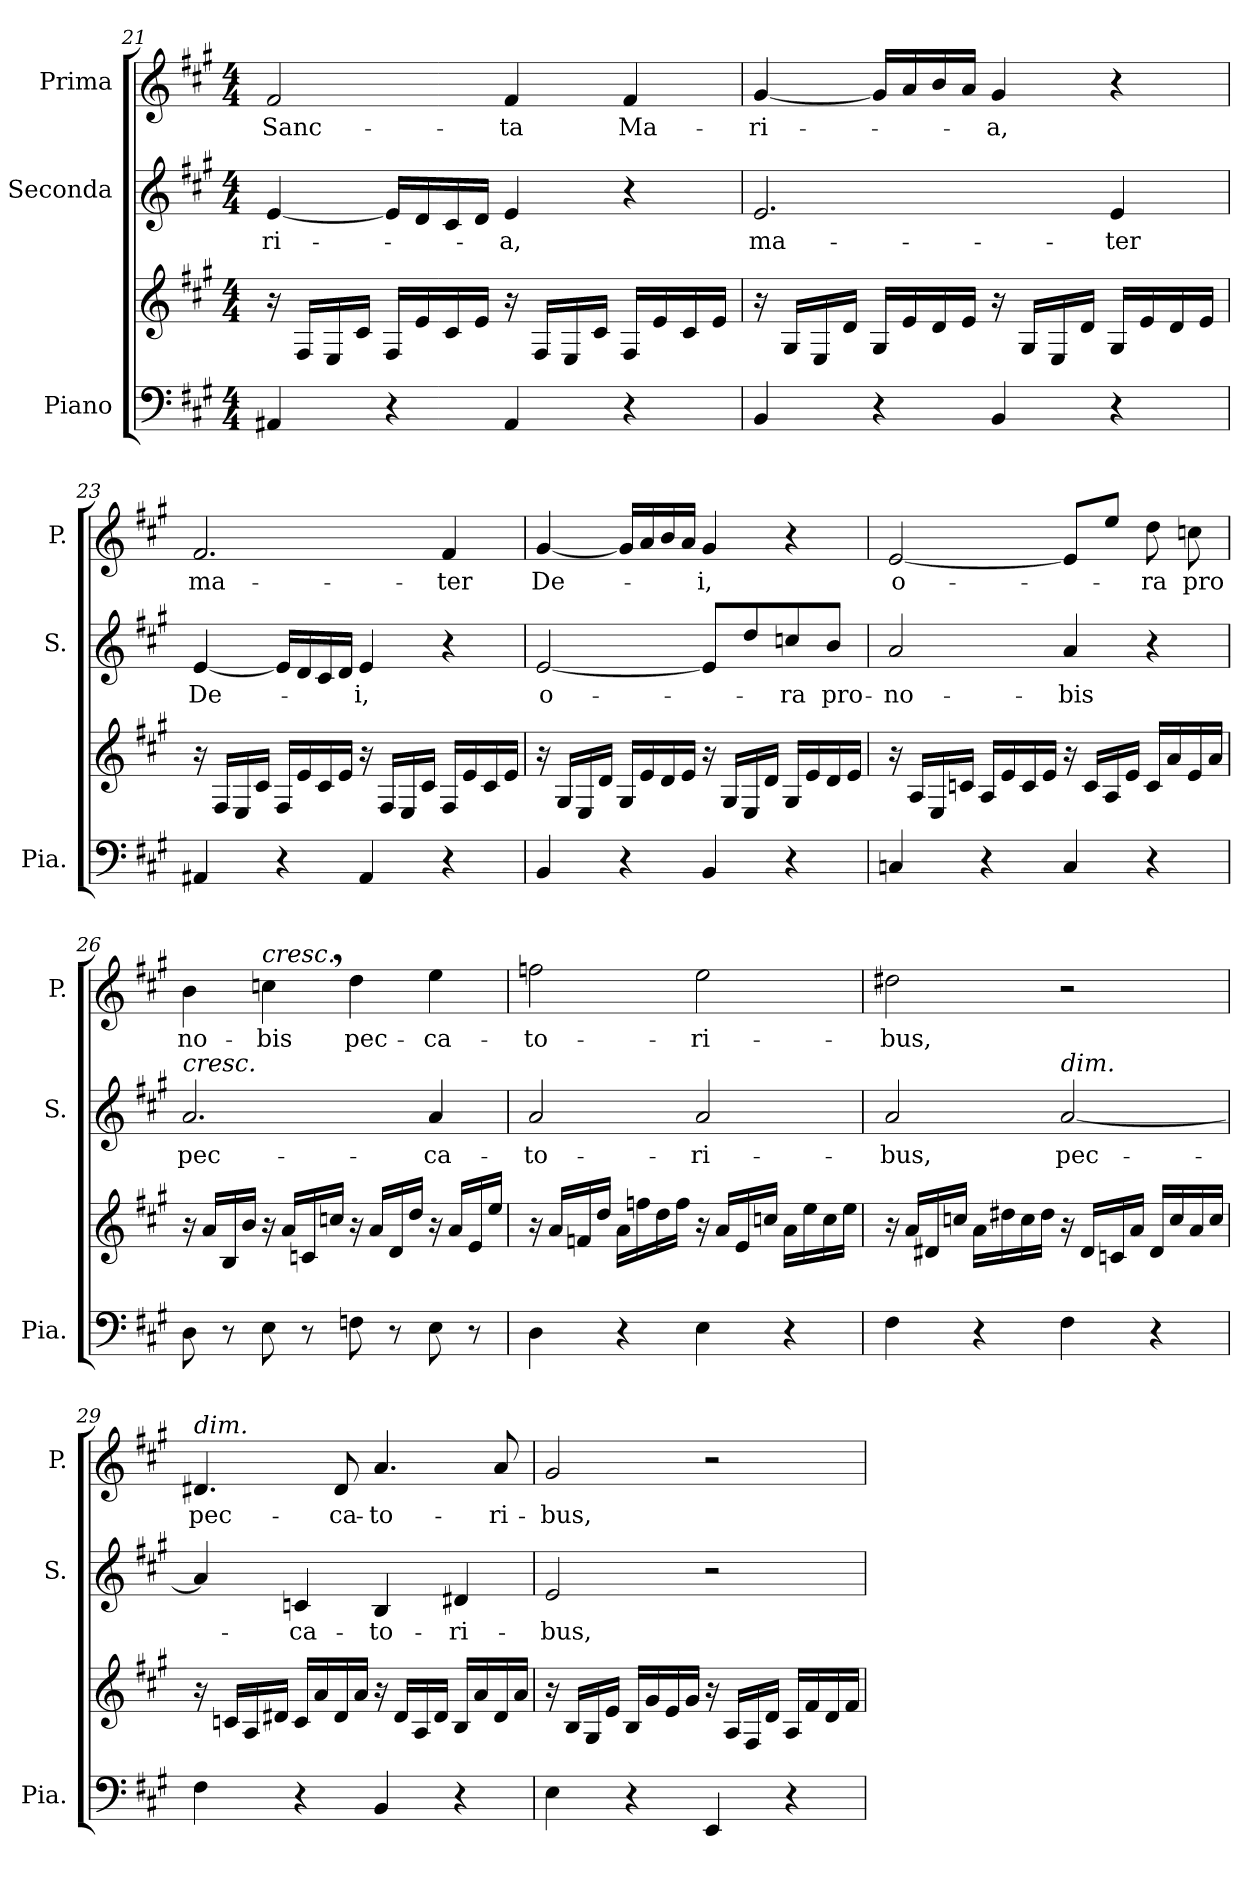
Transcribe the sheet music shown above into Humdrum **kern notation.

**kern	**kern	**kern	**text	**kern	**text
*part3	*part3	*part2	*part2	*part1	*part1
*staff4	*staff3	*staff2	*staff2	*staff1	*staff1
*I"Piano	*	*I"Seconda	*	*I"Prima	*
*I'Pia.	*	*I'S.	*	*I'P.	*
*clefF4	*clefG2	*clefG2	*	*clefG2	*
*k[f#c#g#]	*k[f#c#g#]	*k[f#c#g#]	*	*k[f#c#g#]	*
*M4/4	*M4/4	*M4/4	*	*M4/4	*
=21	=21	=21	=21	=21	=21
!	!	!	!LO:LY:b	!	!LO:LY:b
4AA#X/	16r	[4e/	-ri-	2f#/	Sanc-
.	16F#/LL	.	.	.	.
.	16E/	.	.	.	.
.	16c#/JJ	.	.	.	.
4r	16F#/LL	16e/LL]	.	.	.
.	16e/	16d/	.	.	.
.	16c#/	16c#/	.	.	.
.	16e/JJ	16d/JJ	.	.	.
!	!	!	!LO:LY:b	!	!LO:LY:b
4AA#/	16r	4e/	-a,	4f#/	-ta
.	16F#/LL	.	.	.	.
.	16E/	.	.	.	.
.	16c#/JJ	.	.	.	.
!	!	!	!	!	!LO:LY:b
4r	16F#/LL	4r	.	4f#/	Ma-
.	16e/	.	.	.	.
.	16c#/	.	.	.	.
.	16e/JJ	.	.	.	.
!!LO:LB:g=z
=22	=22	=22	=22	=22	=22
!	!	!	!LO:LY:b	!	!LO:LY:b
4BB/	16r	2.e/	ma-	[4g#/	-ri-
.	16G#/LL	.	.	.	.
.	16E/	.	.	.	.
.	16d/JJ	.	.	.	.
4r	16G#/LL	.	.	16g#/LL]	.
.	16e/	.	.	16a/	.
.	16d/	.	.	16b/	.
.	16e/JJ	.	.	16a/JJ	.
!	!	!	!	!	!LO:LY:b
4BB/	16r	.	.	4g#/	-a,
.	16G#/LL	.	.	.	.
.	16E/	.	.	.	.
.	16d/JJ	.	.	.	.
!	!	!	!LO:LY:b	!	!
4r	16G#/LL	4e/	-ter	4r	.
.	16e/	.	.	.	.
.	16d/	.	.	.	.
.	16e/JJ	.	.	.	.
=23	=23	=23	=23	=23	=23
!	!	!	!LO:LY:b	!	!LO:LY:b
4AA#X/	16r	[4e/	De-	2.f#/	ma-
.	16F#/LL	.	.	.	.
.	16E/	.	.	.	.
.	16c#/JJ	.	.	.	.
4r	16F#/LL	16e/LL]	.	.	.
.	16e/	16d/	.	.	.
.	16c#/	16c#/	.	.	.
.	16e/JJ	16d/JJ	.	.	.
!	!	!	!LO:LY:b	!	!
4AA#/	16r	4e/	-i,	.	.
.	16F#/LL	.	.	.	.
.	16E/	.	.	.	.
.	16c#/JJ	.	.	.	.
!	!	!	!	!	!LO:LY:b
4r	16F#/LL	4r	.	4f#/	-ter
.	16e/	.	.	.	.
.	16c#/	.	.	.	.
.	16e/JJ	.	.	.	.
=24	=24	=24	=24	=24	=24
!	!	!	!LO:LY:b	!	!LO:LY:b
4BB/	16r	[2e/	o-	[4g#/	De-
.	16G#/LL	.	.	.	.
.	16E/	.	.	.	.
.	16d/JJ	.	.	.	.
4r	16G#/LL	.	.	16g#/LL]	.
.	16e/	.	.	16a/	.
.	16d/	.	.	16b/	.
.	16e/JJ	.	.	16a/JJ	.
!	!	!	!	!	!LO:LY:b
4BB/	16r	8e/L]	.	4g#/	-i,
.	16G#/LL	.	.	.	.
.	16E/	8dd/	.	.	.
.	16d/JJ	.	.	.	.
!	!	!	!LO:LY:b	!	!
4r	16G#/LL	8ccn/	-ra	4r	.
.	16e/	.	.	.	.
!	!	!	!LO:LY:b	!	!
.	16d/	8b/J	pro-	.	.
.	16e/JJ	.	.	.	.
!!LO:LB:g=z
=25	=25	=25	=25	=25	=25
!	!	!	!LO:LY:b	!	!LO:LY:b
4Cn/	16r	2a/	-no-	[2e/	o-
.	16A/LL	.	.	.	.
.	16E/	.	.	.	.
.	16cn/JJ	.	.	.	.
4r	16A/LL	.	.	.	.
.	16e/	.	.	.	.
.	16c/	.	.	.	.
.	16e/JJ	.	.	.	.
!	!	!	!LO:LY:b	!	!
4C/	16r	4a/	-bis	8e/L]	.
.	16c/LL	.	.	.	.
.	16A/	.	.	8ee/J	.
.	16e/JJ	.	.	.	.
!	!	!	!	!	!LO:LY:b
4r	16c/LL	4r	.	8dd\	-ra
.	16a/	.	.	.	.
!	!	!	!	!	!LO:LY:b
.	16e/	.	.	8ccn\	pro
.	16a/JJ	.	.	.	.
=26	=26	=26	=26	=26	=26
!	!	!LO:TX:a:i:t=cresc.	!	!	!
!	!	!	!LO:LY:b	!	!LO:LY:b
8D\	16r	2.a/	pec-	4b\	no-
.	16a/LL	.	.	.	.
8r	16B/	.	.	.	.
.	16b/JJ	.	.	.	.
!	!	!	!	!LO:TX:a:i:t=cresc.	!
!	!	!	!	!	!LO:LY:b
8E\	16r	.	.	4ccn,\	-bis
.	16a/LL	.	.	.	.
8r	16cn/	.	.	.	.
.	16ccn/JJ	.	.	.	.
!	!	!	!	!	!LO:LY:b
8Fn\	16r	.	.	4dd\	pec-
.	16a/LL	.	.	.	.
8r	16d/	.	.	.	.
.	16dd/JJ	.	.	.	.
!	!	!	!LO:LY:b	!	!LO:LY:b
8E\	16r	4a/	-ca-	4ee\	-ca-
.	16a/LL	.	.	.	.
8r	16e/	.	.	.	.
.	16ee/JJ	.	.	.	.
=27	=27	=27	=27	=27	=27
!	!	!	!LO:LY:b	!	!LO:LY:b
4D\	16r	2a/	-to-	2ffn\	-to-
.	16a/LL	.	.	.	.
.	16fn/	.	.	.	.
.	16dd/JJ	.	.	.	.
4r	16a\LL	.	.	.	.
.	16ffn\	.	.	.	.
.	16dd\	.	.	.	.
.	16ff\JJ	.	.	.	.
!	!	!	!LO:LY:b	!	!LO:LY:b
4E\	16r	2a/	-ri-	2ee\	-ri-
.	16a/LL	.	.	.	.
.	16e/	.	.	.	.
.	16ccn/JJ	.	.	.	.
4r	16a\LL	.	.	.	.
.	16ee\	.	.	.	.
.	16cc\	.	.	.	.
.	16ee\JJ	.	.	.	.
!!LO:PB:g=z
=28	=28	=28	=28	=28	=28
!	!	!	!LO:LY:b	!	!LO:LY:b
4F#\	16r	2a/	-bus,	2dd#X\	-bus,
.	16a/LL	.	.	.	.
.	16d#X/	.	.	.	.
.	16ccn/JJ	.	.	.	.
4r	16a\LL	.	.	.	.
.	16dd#X\	.	.	.	.
.	16cc\	.	.	.	.
.	16dd#\JJ	.	.	.	.
!	!	!LO:TX:a:i:t=dim.	!	!	!
!	!	!	!LO:LY:b	!	!
4F#\	16r	[2a/	pec-	2r	.
.	16d#/LL	.	.	.	.
.	16cn/	.	.	.	.
.	16a/JJ	.	.	.	.
4r	16d#/LL	.	.	.	.
.	16cc/	.	.	.	.
.	16a/	.	.	.	.
.	16cc/JJ	.	.	.	.
=29	=29	=29	=29	=29	=29
!	!	!	!	!LO:TX:a:i:t=dim.	!
!	!	!	!	!	!LO:LY:b
4F#\	16r	4a/]	.	4.d#X/	pec-
.	16cn/LL	.	.	.	.
.	16A/	.	.	.	.
.	16d#X/JJ	.	.	.	.
!	!	!	!LO:LY:b	!	!
4r	16c/LL	4cn/	-ca-	.	.
.	16a/	.	.	.	.
!	!	!	!	!	!LO:LY:b
.	16d#/	.	.	8d#/	-ca-
.	16a/JJ	.	.	.	.
!	!	!	!LO:LY:b	!	!LO:LY:b
4BB/	16r	4B/	-to-	4.a/	-to-
.	16d#/LL	.	.	.	.
.	16A/	.	.	.	.
.	16d#/JJ	.	.	.	.
!	!	!	!LO:LY:b	!	!
4r	16B/LL	4d#X/	-ri-	.	.
.	16a/	.	.	.	.
!	!	!	!	!	!LO:LY:b
.	16d#/	.	.	8a/	-ri-
.	16a/JJ	.	.	.	.
=30	=30	=30	=30	=30	=30
!	!	!	!LO:LY:b	!	!LO:LY:b
4E\	16r	2e/	-bus,	2g#/	-bus,
.	16B/LL	.	.	.	.
.	16G#/	.	.	.	.
.	16e/JJ	.	.	.	.
4r	16B/LL	.	.	.	.
.	16g#/	.	.	.	.
.	16e/	.	.	.	.
.	16g#/JJ	.	.	.	.
4EE/	16r	2r	.	2r	.
.	16A/LL	.	.	.	.
.	16F#/	.	.	.	.
.	16d/JJ	.	.	.	.
4r	16A/LL	.	.	.	.
.	16f#/	.	.	.	.
.	16d/	.	.	.	.
.	16f#/JJ	.	.	.	.
=	=	=	=	=	=
*-	*-	*-	*-	*-	*-
